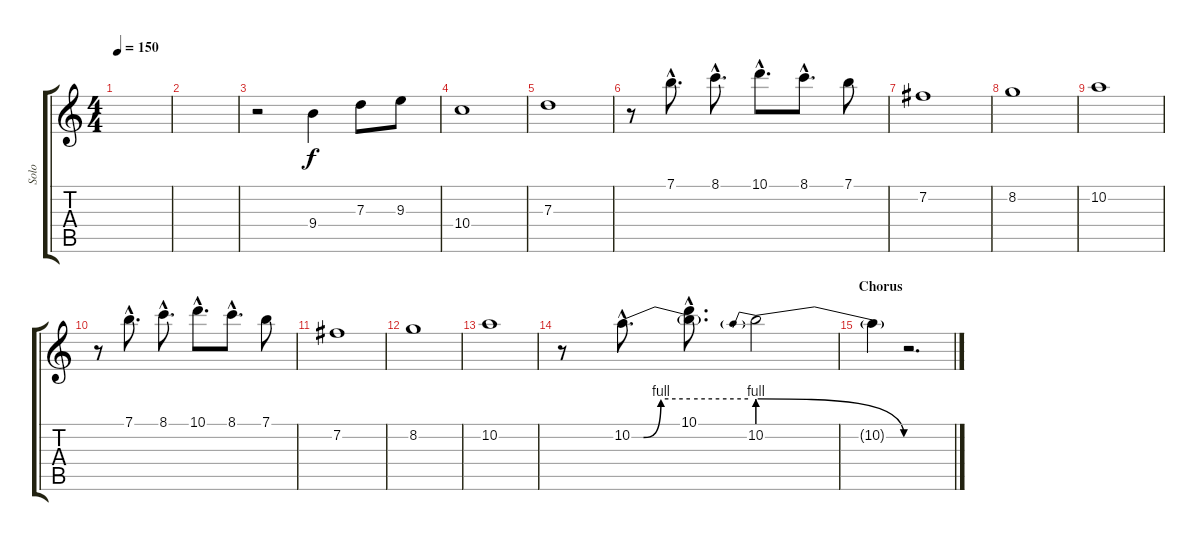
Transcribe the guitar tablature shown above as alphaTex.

\track ("Solo" "Solo") {instrument electricguitarmuted}
\staff {score tabs}
\tuning (E4 B3 G3 D3 A2 E2) {hide}
\ts (4 4)
\tempo 150
\clef g2
\ks c
|
|
r.2 9.4.4{dy f} 7.3.8 9.3.8 |
10.4.1 |
7.3.1 |
r.8 7.1{hac}.8{d} 8.1{hac}.8{d} 10.1{hac}.8{d} 8.1{hac}.8{d} 7.1.8 |
7.2.1 |
8.2.1 |
10.2.1 |
r.8 7.1{hac}.8{d} 8.1{hac}.8{d} 10.1{hac}.8{d} 8.1{hac}.8{d} 7.1.8 |
7.2.1 |
8.2.1 |
10.2.1 |
r.8 10.2{be (custom 0 0 6 0 15 4 30 4 60 4) hac}.8{d} (10.1{hac} 10.2{hac t}).8{d} 10.2{be (prebendrelease 0 4 60 0)}.2 |
\section ("" "Chorus")
10.2{t}.4 r.2{d}
